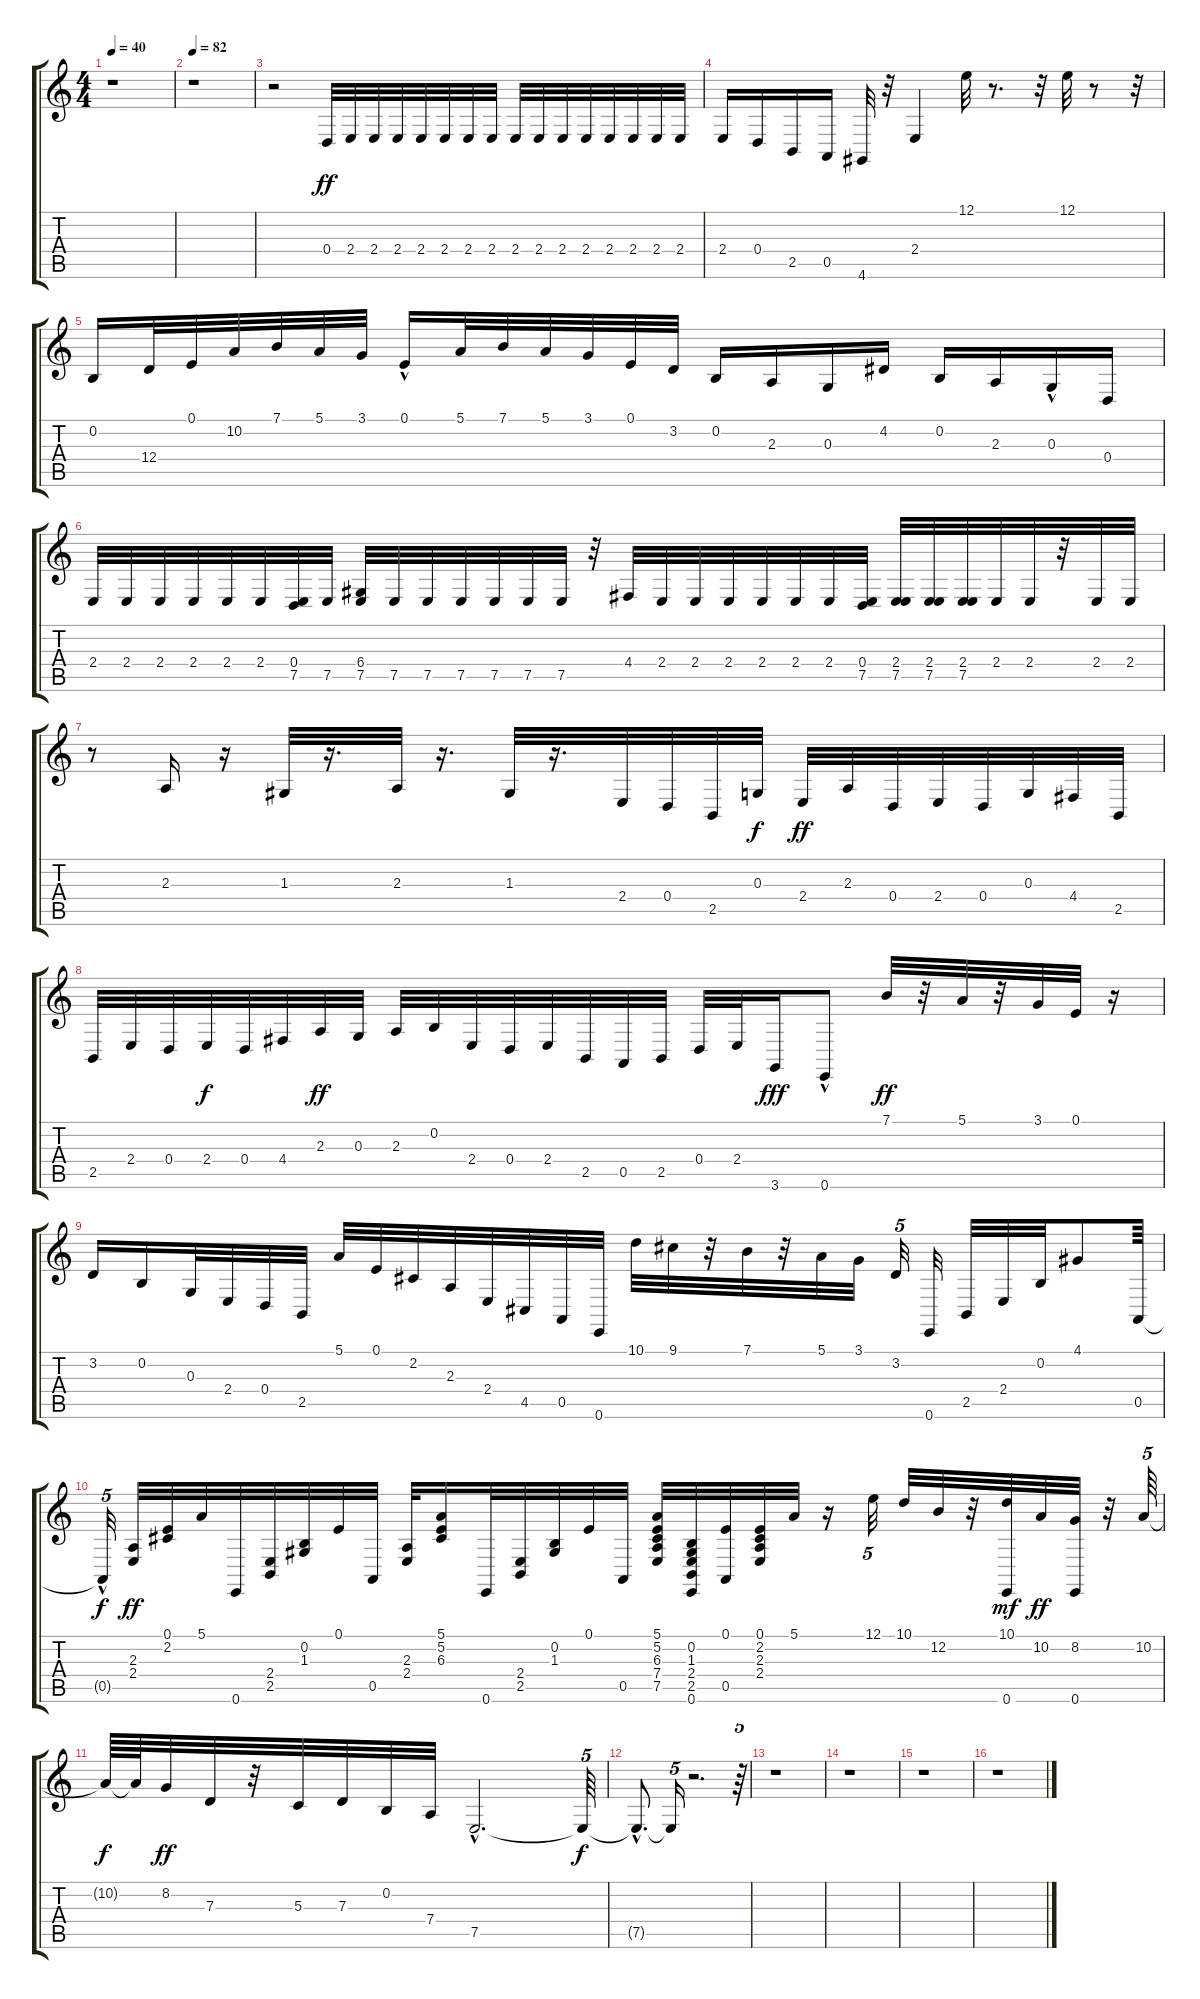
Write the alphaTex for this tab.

\track "" {instrument clavinet}
\staff {score tabs}
\tuning (E4 B3 G3 D3 A2 E2) {hide}
\ts (4 4)
\tempo 40
\clef g2
\ks c
r.1{dy ff} |
\tempo 82
r.1 |
r.2 0.4.32 2.4.32 2.4.32 2.4.32 2.4.32 2.4.32 2.4.32 2.4.32 2.4.32 2.4.32 2.4.32 2.4.32 2.4.32 2.4.32 2.4.32 2.4.32 |
2.4.16 0.4.16 2.5.16 0.5.16 4.6.32 r.32 2.4.4 12.1.32 r.8{d} r.32 12.1.32 r.8 r.32 |
0.2.16 12.4.32 0.1.32 10.2.32 7.1.32 5.1.32 3.1.32 0.1{hac}.16 5.1.32 7.1.32 5.1.32 3.1.32 0.1.32 3.2.32 0.2.16 2.3.16 0.3.16 4.2.16 0.2.16 2.3.16 0.3{hac}.16 0.4.16 |
2.4.32 2.4.32 2.4.32 2.4.32 2.4.32 2.4.32 (0.4 7.5).32 7.5.32 (6.4 7.5).32 7.5.32 7.5.32 7.5.32 7.5.32 7.5.32 7.5.32 r.32 4.4.32 2.4.32 2.4.32 2.4.32 2.4.32 2.4.32 2.4.32 (0.4 7.5).32 (2.4 7.5).32 (2.4 7.5).32 (2.4 7.5).32 2.4.32 2.4.32 r.32 2.4.32 2.4.32 |
r.8 2.3.16 r.16 1.3.32 r.16{d} 2.3.32 r.16{d} 1.3.32 r.16{d} 2.4.32 0.4.32 2.5.32 0.3.32{dy f} 2.4.32{dy ff} 2.3.32 0.4.32 2.4.32 0.4.32 0.3.32 4.4.32 2.5.32 |
2.5.32 2.4.32 0.4.32 2.4.32{dy f} 0.4.32 4.4.32 2.3.32{dy ff} 0.3.32 2.3.32 0.2.32 2.4.32 0.4.32 2.4.32 2.5.32 0.5.32 2.5.32 0.4.32 2.4.32 3.6.16{dy fff} 0.6{hac}.8 7.1.32{dy ff} r.32 5.1.32 r.32 3.1.32 0.1.32 r.16 |
3.2.16 0.2.16 0.3.32 2.4.32 0.4.32 2.5.32 5.1.32 0.1.32 2.2.32 2.3.32 2.4.32 4.5.32 0.5.32 0.6.32 10.1.32 9.1.32 r.32 7.1.32 r.32 5.1.32 3.1.32 3.2.32{tu (5 4)} 0.6.32 2.5.32 2.4.32 0.2.32 4.1.8 0.5.64 |
0.5{hac t}.32{tu (5 4) dy f} (2.3 2.4).32{dy ff} (0.1 2.2).32 5.1.32 0.6.32 (2.4 2.5).32 (0.2 1.3).32 0.1.32 0.5.32 (2.3 2.4).32 (5.1 5.2 6.3).16 0.6.32 (2.4 2.5).32 (0.2 1.3).32 0.1.32 0.5.32 (5.1 5.2 6.3 7.4 7.5).32 (0.2 1.3 2.4 2.5 0.6).32 (0.1 0.5).32 (0.1 2.2 2.3 2.4).32 5.1.32 r.16 12.1.32{tu (5 4)} 10.1.32 12.2.32 r.32 (10.1 0.6).32{dy mf} 10.2.32{dy ff} (8.2 0.6).32 r.32 10.2.64{tu (5 4)} |
10.2{t}.64{dy f} 10.2{t}.64 8.2.32{dy ff} 7.3.32 r.32 5.3.32 7.3.32 0.2.32 7.4.32 7.5{hac}.2{d} 7.5{t}.64{tu (5 4) dy f} |
7.5{hac t}.8{d} 7.5{t}.16{tu (5 4)} r.2{d} r.64{tu (5 4)} |
r.1 |
r.1 |
r.1 |
r.1
